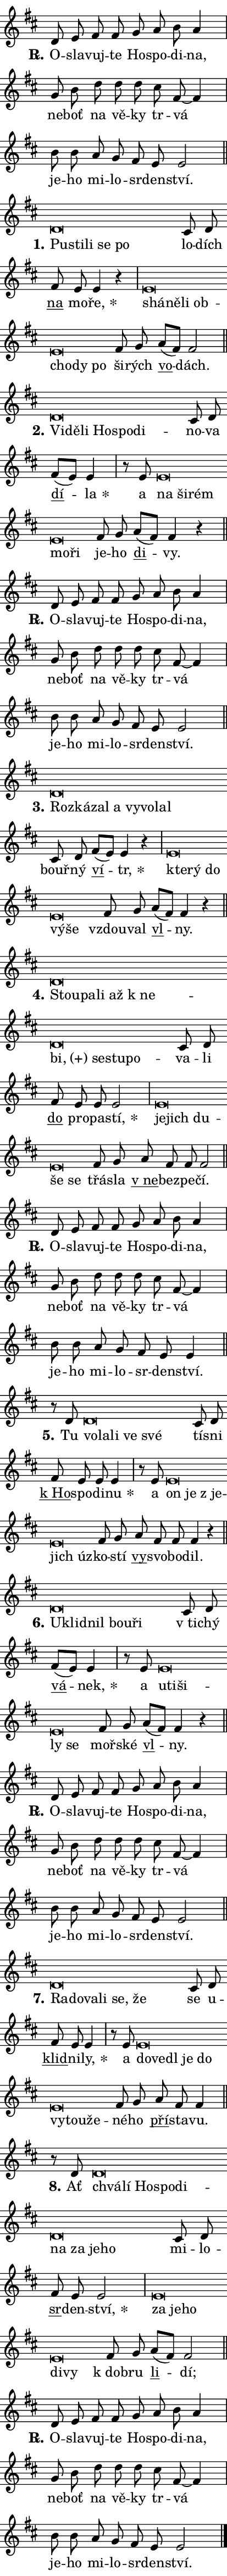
\version "2.22.1"
\header { tagline = "" }
\paper {
  indent = 0\cm
  top-margin = 0\cm
  right-margin = 0\cm
  bottom-margin = 0\cm
  left-margin = 0\cm
  paper-width = 7\cm
  page-breaking = #ly:one-page-breaking
  system-system-spacing.basic-distance = #11
  score-system-spacing.basic-distance = #11
  ragged-last = ##f
}


%% Author: Thomas Morley
%% https://lists.gnu.org/archive/html/lilypond-user/2020-05/msg00002.html
#(define (line-position grob)
"Returns position of @var[grob} in current system:
   @code{'start}, if at first time-step
   @code{'end}, if at last time-step
   @code{'middle} otherwise
"
  (let* ((col (ly:item-get-column grob))
         (ln (ly:grob-object col 'left-neighbor))
         (rn (ly:grob-object col 'right-neighbor))
         (col-to-check-left (if (ly:grob? ln) ln col))
         (col-to-check-right (if (ly:grob? rn) rn col))
         (break-dir-left
           (and
             (ly:grob-property col-to-check-left 'non-musical #f)
             (ly:item-break-dir col-to-check-left)))
         (break-dir-right
           (and
             (ly:grob-property col-to-check-right 'non-musical #f)
             (ly:item-break-dir col-to-check-right))))
        (cond ((eqv? 1 break-dir-left) 'start)
              ((eqv? -1 break-dir-right) 'end)
              (else 'middle))))

#(define (tranparent-at-line-position vctor)
  (lambda (grob)
  "Relying on @code{line-position} select the relevant enry from @var{vctor}.
Used to determine transparency,"
    (case (line-position grob)
      ((end) (not (vector-ref vctor 0)))
      ((middle) (not (vector-ref vctor 1)))
      ((start) (not (vector-ref vctor 2))))))

noteHeadBreakVisibility =
#(define-music-function (break-visibility)(vector?)
"Makes @code{NoteHead}s transparent relying on @var{break-visibility}"
#{
  \override NoteHead.transparent =
    #(tranparent-at-line-position break-visibility)
#})

#(define delete-ledgers-for-transparent-note-heads
  (lambda (grob)
    "Reads whether a @code{NoteHead} is transparent.
If so this @code{NoteHead} is removed from @code{'note-heads} from
@var{grob}, which is supposed to be @code{LedgerLineSpanner}.
As a result ledgers are not printed for this @code{NoteHead}"
    (let* ((nhds-array (ly:grob-object grob 'note-heads))
           (nhds-list
             (if (ly:grob-array? nhds-array)
                 (ly:grob-array->list nhds-array)
                 '()))
           ;; Relies on the transparent-property being done before
           ;; Staff.LedgerLineSpanner.after-line-breaking is executed.
           ;; This is fragile ...
           (to-keep
             (remove
               (lambda (nhd)
                 (ly:grob-property nhd 'transparent #f))
               nhds-list)))
      ;; TODO find a better method to iterate over grob-arrays, similiar
      ;; to filter/remove etc for lists
      ;; For now rebuilt from scratch
      (set! (ly:grob-object grob 'note-heads)  '())
      (for-each
        (lambda (nhd)
          (ly:pointer-group-interface::add-grob grob 'note-heads nhd))
        to-keep))))

hideNotes = {
  \noteHeadBreakVisibility #begin-of-line-visible
}
unHideNotes = {
  \noteHeadBreakVisibility #all-visible
}

% work-around for resetting accidentals
% https://lilypond.org/doc/v2.23/Documentation/notation/displaying-rhythms#unmetered-music
cadenzaMeasure = {
  \cadenzaOff
  \partial 1024 s1024
  \cadenzaOn
}

#(define-markup-command (accent layout props text) (markup?)
  "Underline accented syllable"
  (interpret-markup layout props
    #{\markup \override #'(offset . 4.3) \underline { #text }#}))

responsum = \markup \concat {
  "R" \hspace #-1.05 \path #0.1 #'((moveto 0 0.07) (lineto 0.9 0.8)) \hspace #0.05 "."
}

\layout {
    \context {
        \Staff
        \remove "Time_signature_engraver"
        \override LedgerLineSpanner.after-line-breaking = #delete-ledgers-for-transparent-note-heads
    }
    \context {
        \Voice {
            \override NoteHead.output-attributes = #'((class . "notehead"))
            \override Hairpin.height = #0.55
        }
    }
    \context {
        \Lyrics {
            \override StanzaNumber.output-attributes = #'((class . "stanzanumber"))
            \override LyricSpace.minimum-distance = #0.9
            \override LyricText.font-name = #"TeX Gyre Schola"
            \override LyricText.font-size = 1
            \override StanzaNumber.font-name = #"TeX Gyre Schola Bold"
            \override StanzaNumber.font-size = 1
        }
    }
}

% magnetic-lyrics.ily
%
%   written by
%     Jean Abou Samra <jean@abou-samra.fr>
%     Werner Lemberg <wl@gnu.org>
%
%   adapted by
%     Jiri Hon <jiri.hon@gmail.com>
%
% Version 2022-Apr-15

% https://www.mail-archive.com/lilypond-user@gnu.org/msg149350.html

#(define (Left_hyphen_pointer_engraver context)
   "Collect syllable-hyphen-syllable occurrences in lyrics and store
them in properties.  This engraver only looks to the left.  For
example, if the lyrics input is @code{foo -- bar}, it does the
following.

@itemize @bullet
@item
Set the @code{text} property of the @code{LyricHyphen} grob between
@q{foo} and @q{bar} to @code{foo}.

@item
Set the @code{left-hyphen} property of the @code{LyricText} grob with
text @q{foo} to the @code{LyricHyphen} grob between @q{foo} and
@q{bar}.
@end itemize

Use this auxiliary engraver in combination with the
@code{lyric-@/text::@/apply-@/magnetic-@/offset!} hook."
   (let ((hyphen #f)
         (text #f))
     (make-engraver
      (acknowledgers
       ((lyric-syllable-interface engraver grob source-engraver)
        (set! text grob)))
      (end-acknowledgers
       ((lyric-hyphen-interface engraver grob source-engraver)
        ;(when (not (grob::has-interface grob 'lyric-space-interface))
          (set! hyphen grob)));)
      ((stop-translation-timestep engraver)
       (when (and text hyphen)
         (ly:grob-set-object! text 'left-hyphen hyphen))
       (set! text #f)
       (set! hyphen #f)))))

#(define (lyric-text::apply-magnetic-offset! grob)
   "If the space between two syllables is less than the value in
property @code{LyricText@/.details@/.squash-threshold}, move the right
syllable to the left so that it gets concatenated with the left
syllable.

Use this function as a hook for
@code{LyricText@/.after-@/line-@/breaking} if the
@code{Left_@/hyphen_@/pointer_@/engraver} is active."
   (let ((hyphen (ly:grob-object grob 'left-hyphen #f)))
     (when hyphen
       (let ((left-text (ly:spanner-bound hyphen LEFT)))
         (when (grob::has-interface left-text 'lyric-syllable-interface)
           (let* ((common (ly:grob-common-refpoint grob left-text X))
                  (this-x-ext (ly:grob-extent grob common X))
                  (left-x-ext
                   (begin
                     ;; Trigger magnetism for left-text.
                     (ly:grob-property left-text 'after-line-breaking)
                     (ly:grob-extent left-text common X)))
                  ;; `delta` is the gap width between two syllables.
                  (delta (- (interval-start this-x-ext)
                            (interval-end left-x-ext)))
                  (details (ly:grob-property grob 'details))
                  (threshold (assoc-get 'squash-threshold details 0.2)))
             (when (< delta threshold)
               (let* (;; We have to manipulate the input text so that
                      ;; ligatures crossing syllable boundaries are not
                      ;; disabled.  For languages based on the Latin
                      ;; script this is essentially a beautification.
                      ;; However, for non-Western scripts it can be a
                      ;; necessity.
                      (lt (ly:grob-property left-text 'text))
                      (rt (ly:grob-property grob 'text))
                      (is-space (grob::has-interface hyphen 'lyric-space-interface))
                      (space (if is-space " " ""))
                      (space-markup (grob-interpret-markup grob " "))
                      (space-size (interval-length (ly:stencil-extent space-markup X)))
                      (extra-delta (if is-space space-size 0))
                      ;; Append new syllable.
                      (ltrt-space (if (and (string? lt) (string? rt))
                                (string-append lt space rt)
                                (make-concat-markup (list lt space rt))))
                      ;; Right-align `ltrt` to the right side.
                      (ltrt-space-markup (grob-interpret-markup
                               grob
                               (make-translate-markup
                                (cons (interval-length this-x-ext) 0)
                                (make-right-align-markup ltrt-space)))))
                 (begin
                   ;; Don't print `left-text`.
                   (ly:grob-set-property! left-text 'stencil #f)
                   ;; Set text and stencil (which holds all collected
                   ;; syllables so far) and shift it to the left.
                   (ly:grob-set-property! grob 'text ltrt-space)
                   (ly:grob-set-property! grob 'stencil ltrt-space-markup)
                   (ly:grob-translate-axis! grob (- (- delta extra-delta)) X))))))))))


#(define (lyric-hyphen::displace-bounds-first grob)
   ;; Make very sure this callback isn't triggered too early.
   (let ((left (ly:spanner-bound grob LEFT))
         (right (ly:spanner-bound grob RIGHT)))
     (ly:grob-property left 'after-line-breaking)
     (ly:grob-property right 'after-line-breaking)
     (ly:lyric-hyphen::print grob)))

squashThreshold = #0.4

\layout {
  \context {
    \Lyrics
    \consists #Left_hyphen_pointer_engraver
    \override LyricText.after-line-breaking =
      #lyric-text::apply-magnetic-offset!
    \override LyricHyphen.stencil = #lyric-hyphen::displace-bounds-first
    \override LyricText.details.squash-threshold = \squashThreshold
    \override LyricHyphen.minimum-distance = 0
    \override LyricHyphen.minimum-length = \squashThreshold
  }
}

squash = \override LyricText.details.squash-threshold = 9999
unSquash = \override LyricText.details.squash-threshold = \squashThreshold

left = \override LyricText.self-alignment-X = #LEFT
unLeft = \revert LyricText.self-alignment-X

starOffset = #(lambda (grob) 
                (let ((x_offset (ly:self-alignment-interface::aligned-on-x-parent grob)))
                  (if (= x_offset 0) 0 (+ x_offset 1.2))))

star = #(define-music-function (syllable)(string?)
"Append star separator at the end of a syllable"
#{
  \once \override LyricText.X-offset = #starOffset
  \lyricmode { \markup {
    #syllable
    \override #'((font-name . "TeX Gyre Schola Bold")) \hspace #0.2 \lower #0.65 \larger "*"
  } }
#})

starAccent = #(define-music-function (syllable)(string?)
"Append star separator at the end of a syllable and make accent"
#{
  \once \override LyricText.X-offset = #starOffset
  \lyricmode { \markup {
    \accent #syllable
    \override #'((font-name . "TeX Gyre Schola Bold")) \hspace #0.2 \lower #0.65 \larger "*"
  } }
#})

breath = #(define-music-function (syllable)(string?)
"Append breathing indicator at the end of a syllable"
#{
  \lyricmode { \markup { #syllable "+" } }
#})

optionalBreath = #(define-music-function (syllable)(string?)
"Append optional breathing indicator at the end of a syllable"
#{
  \lyricmode { \markup { #syllable "(+)" } }
#})


\score {
    <<
        \new Voice = "melody" { \cadenzaOn \key d \major \relative { d'8 e fis fis g a b a4 \cadenzaMeasure \bar "|" g8 b d d d \bar "" cis fis,~ fis4 \cadenzaMeasure \bar "|" b8 b a g fis e e2 \cadenzaMeasure \bar "||" \break }
\relative { d'\breve*1/16 \hideNotes \breve*1/16 \bar "" \breve*1/16 \bar "" \breve*1/16 \breve*1/16 \bar "" \unHideNotes cis8 d \bar "" fis e e4 r \cadenzaMeasure \bar "|" e\breve*1/16 \hideNotes \breve*1/16 \bar "" \breve*1/16 \bar "" \breve*1/16 \bar "" \breve*1/16 \bar "" \breve*1/16 \breve*1/16 \bar "" \unHideNotes fis8 g \bar "" a[( fis)] fis2 \cadenzaMeasure \bar "||" \break }
\relative { d'\breve*1/16 \hideNotes \breve*1/16 \bar "" \breve*1/16 \bar "" \breve*1/16 \bar "" \breve*1/16 \breve*1/16 \bar "" \unHideNotes cis8 d \bar "" fis[( e)] e4 \cadenzaMeasure \bar "|" r8 e8 e\breve*1/16 \hideNotes \breve*1/16 \bar "" \breve*1/16 \bar "" \breve*1/16 \breve*1/16 \bar "" \unHideNotes fis8 g \bar "" a[( fis)] fis4 r \cadenzaMeasure \bar "||" \break }
\relative { d'8 e fis fis g a b a4 \cadenzaMeasure \bar "|" g8 b d d d \bar "" cis fis,~ fis4 \cadenzaMeasure \bar "|" b8 b a g fis e e2 \cadenzaMeasure \bar "||" \break }
\relative { d'\breve*1/16 \hideNotes \breve*1/16 \bar "" \breve*1/16 \bar "" \breve*1/16 \bar "" \breve*1/16 \bar "" \breve*1/16 \breve*1/16 \bar "" \unHideNotes cis8 d \bar "" fis[( e)] e4 r \cadenzaMeasure \bar "|" e\breve*1/16 \hideNotes \breve*1/16 \bar "" \breve*1/16 \bar "" \breve*1/16 \breve*1/16 \bar "" \unHideNotes fis8 g \bar "" a[( fis)] fis4 r \cadenzaMeasure \bar "||" \break }
\relative { d'\breve*1/16 \hideNotes \breve*1/16 \bar "" \breve*1/16 \bar "" \breve*1/16 \bar "" \breve*1/16 \bar "" \breve*1/16 \bar "" \breve*1/16 \bar "" \breve*1/16 \breve*1/16 \bar "" \unHideNotes cis8 d \bar "" fis e e e2 \cadenzaMeasure \bar "|" e\breve*1/16 \hideNotes \breve*1/16 \bar "" \breve*1/16 \bar "" \breve*1/16 \breve*1/16 \bar "" \unHideNotes fis8 g \bar "" a fis fis fis2 \cadenzaMeasure \bar "||" \break }
\relative { d'8 e fis fis g a b a4 \cadenzaMeasure \bar "|" g8 b d d d \bar "" cis fis,~ fis4 \cadenzaMeasure \bar "|" b8 b a g fis e e4 \cadenzaMeasure \bar "||" \break }
\relative { r8 d'8 d\breve*1/16 \hideNotes \breve*1/16 \bar "" \breve*1/16 \bar "" \breve*1/16 \breve*1/16 \bar "" \unHideNotes cis8 d \bar "" fis e e e4 \cadenzaMeasure \bar "|" r8 e e\breve*1/16 \hideNotes \breve*1/16 \bar "" \breve*1/16 \bar "" \breve*1/16 \breve*1/16 \bar "" \unHideNotes fis8 g \bar "" a fis fis fis4 r \cadenzaMeasure \bar "||" \break }
\relative { d'\breve*1/16 \hideNotes \breve*1/16 \bar "" \breve*1/16 \bar "" \breve*1/16 \breve*1/16 \bar "" \unHideNotes cis8 d \bar "" fis[( e)] e4 \cadenzaMeasure \bar "|" r8 e8 e\breve*1/16 \hideNotes \breve*1/16 \bar "" \breve*1/16 \bar "" \breve*1/16 \breve*1/16 \bar "" \unHideNotes fis8 g \bar "" a[( fis)] fis4 r \cadenzaMeasure \bar "||" \break }
\relative { d'8 e fis fis g a b a4 \cadenzaMeasure \bar "|" g8 b d d d \bar "" cis fis,~ fis4 \cadenzaMeasure \bar "|" b8 b a g fis e e2 \cadenzaMeasure \bar "||" \break }
\relative { d'\breve*1/16 \hideNotes \breve*1/16 \bar "" \breve*1/16 \bar "" \breve*1/16 \bar "" \breve*1/16 \breve*1/16 \bar "" \unHideNotes cis8 d \bar "" fis e e4 \cadenzaMeasure \bar "|" r8 e8 e\breve*1/16 \hideNotes \breve*1/16 \bar "" \breve*1/16 \bar "" \breve*1/16 \bar "" \breve*1/16 \bar "" \breve*1/16 \bar "" \breve*1/16 \breve*1/16 \bar "" \unHideNotes fis8 g \bar "" a fis fis4 \cadenzaMeasure \bar "||" \break }
\relative { r8 d'8 d\breve*1/16 \hideNotes \breve*1/16 \bar "" \breve*1/16 \bar "" \breve*1/16 \bar "" \breve*1/16 \bar "" \breve*1/16 \bar "" \breve*1/16 \bar "" \breve*1/16 \breve*1/16 \bar "" \unHideNotes cis8 d \bar "" fis e e2 \cadenzaMeasure \bar "|" e\breve*1/16 \hideNotes \breve*1/16 \bar "" \breve*1/16 \bar "" \breve*1/16 \breve*1/16 \bar "" \unHideNotes fis8 g \bar "" a[( fis)] fis2 \cadenzaMeasure \bar "||" \break }
\relative { d'8 e fis fis g a b a4 \cadenzaMeasure \bar "|" g8 b d d d \bar "" cis fis,~ fis4 \cadenzaMeasure \bar "|" b8 b a g fis e e2 \cadenzaMeasure \bar "||" \break } \bar "|." }
        \new Lyrics \lyricsto "melody" { \lyricmode { \set stanza = \responsum
O -- sla -- vuj -- te Ho -- spo -- di -- na, ne -- boť na vě -- ky tr -- vá je -- ho mi -- lo -- sr -- den -- ství.
\set stanza = "1."
\left Pu -- \squash sti -- li se po \unLeft \unSquash lo -- dích \markup \accent na mo -- \star ře, \left shá -- \squash ně -- li ob -- cho -- dy po \unLeft \unSquash ši -- rých \markup \accent vo -- dách.
\set stanza = "2."
\left Vi -- \squash dě -- li Ho -- spo -- di -- \unLeft \unSquash no -- va \markup \accent dí -- \star la a \left na \squash ši -- rém mo -- ři \unLeft \unSquash je -- ho \markup \accent di -- vy.
\set stanza = \responsum
O -- sla -- vuj -- te Ho -- spo -- di -- na, ne -- boť na vě -- ky tr -- vá je -- ho mi -- lo -- sr -- den -- ství.
\set stanza = "3."
\left Roz -- \squash ká -- zal a vy -- vo -- lal \unLeft \unSquash bouř -- ný \markup \accent ví -- \star tr, \left kte -- \squash rý do vý -- še \unLeft \unSquash vzdou -- val \markup \accent vl -- ny.
\set stanza = "4."
\left Stou -- \squash pa -- li až "k ne" -- \optionalBreath bi, se -- stu -- po -- \unLeft \unSquash va -- li \markup \accent do pro -- pa -- \star stí, \left je -- \squash jich du -- še se \unLeft \unSquash třá -- sla \markup \accent "v ne" -- bez -- pe -- čí.
\set stanza = \responsum
O -- sla -- vuj -- te Ho -- spo -- di -- na, ne -- boť na vě -- ky tr -- vá je -- ho mi -- lo -- sr -- den -- ství.
\set stanza = "5."
Tu \left vo -- \squash la -- li ve své \unLeft \unSquash tí -- sni \markup \accent "k Ho" -- spo -- di -- \star nu a \left on \squash je "z je" -- jich úz -- \unLeft \unSquash ko -- stí \markup \accent vy -- svo -- bo -- dil.
\set stanza = "6."
\left U -- \squash klid -- nil bou -- ři \unLeft \unSquash "v ti" -- chý \markup \accent vá -- \star nek, a \left u -- \squash ti -- ši -- ly se \unLeft \unSquash moř -- ské \markup \accent vl -- ny.
\set stanza = \responsum
O -- sla -- vuj -- te Ho -- spo -- di -- na, ne -- boť na vě -- ky tr -- vá je -- ho mi -- lo -- sr -- den -- ství.
\set stanza = "7."
\left Ra -- \squash do -- va -- li se, že \unLeft \unSquash se u -- \markup \accent klid -- ni -- \star ly, a \left do -- \squash ve -- dl je do vy -- tou -- že -- \unLeft \unSquash né -- ho \markup \accent pří -- sta -- vu.
\set stanza = "8."
Ať \left chvá -- \squash lí Ho -- spo -- di -- na za je -- ho \unLeft \unSquash mi -- lo -- \markup \accent sr -- den -- \star ství, \left za \squash je -- ho di -- vy \unLeft \unSquash "k dob" -- ru \markup \accent li -- dí;
\set stanza = \responsum
O -- sla -- vuj -- te Ho -- spo -- di -- na, ne -- boť na vě -- ky tr -- vá je -- ho mi -- lo -- sr -- den -- ství. } }
    >>
    \layout {}
}
